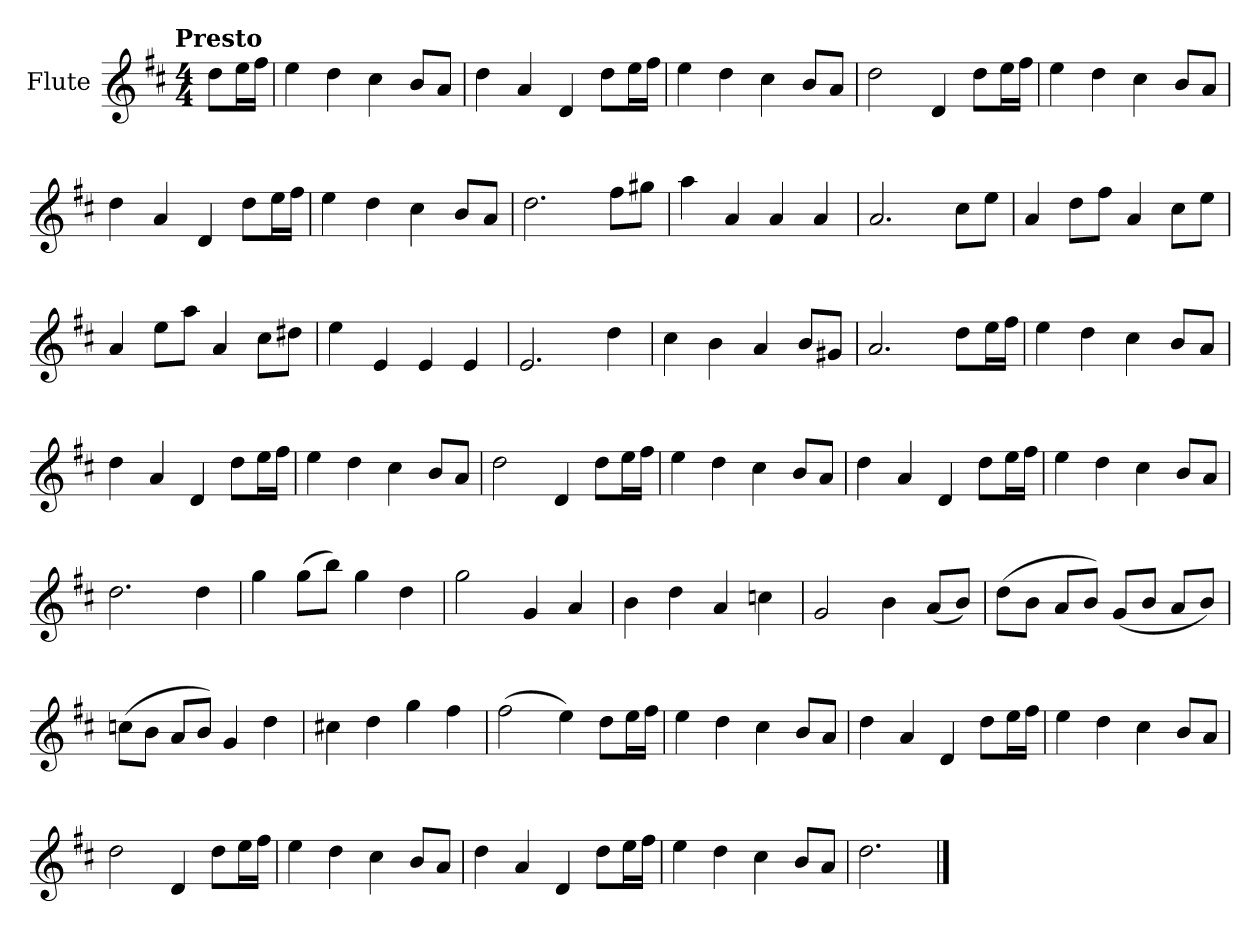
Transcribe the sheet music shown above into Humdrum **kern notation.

**kern
*part1
*staff1
*I"Flute
*I'Fl
*clefG2
*k[f#c#]
*D:
!!LO:TX:omd:t=Presto
*M4/4
*MM184
=
8dd\L
16ee\L
16ff#\JJ
=
4ee
4dd
4cc#
8b/L
8a/J
=
4dd
4a
4d
8dd\L
16ee\L
16ff#\JJ
=
4ee
4dd
4cc#
8b/L
8a/J
=
2dd
4d
8dd\L
16ee\L
16ff#\JJ
=
4ee
4dd
4cc#
8b/L
8a/J
=
4dd
4a
4d
8dd\L
16ee\L
16ff#\JJ
=
4ee
4dd
4cc#
8b/L
8a/J
=
2.dd
8ff#\L
8gg#X\J
=
4aa
4a
4a
4a
=
2.a
8cc#\L
8ee\J
=
4a
8dd\L
8ff#\J
4a
8cc#\L
8ee\J
=
4a
8ee\L
8aa\J
4a
8cc#\L
8dd#X\J
=
4ee
4e
4e
4e
=
2.e
4dd
=
4cc#
4b
4a
8b/L
8g#X/J
=
2.a
8dd\L
16ee\L
16ff#\JJ
=
4ee
4dd
4cc#
8b/L
8a/J
=
4dd
4a
4d
8dd\L
16ee\L
16ff#\JJ
=
4ee
4dd
4cc#
8b/L
8a/J
=
2dd
4d
8dd\L
16ee\L
16ff#\JJ
=
4ee
4dd
4cc#
8b/L
8a/J
=
4dd
4a
4d
8dd\L
16ee\L
16ff#\JJ
=
4ee
4dd
4cc#
8b/L
8a/J
=
2.dd
4dd
=
4gg
(8gg\L
8bb\J)
4gg
4dd
=
2gg
4g
4a
=
4b
4dd
4a
4ccn
=
2g
4b
(8a/L
8b/J)
=
(8dd\L
8b\J
8a/L
8b/J)
(8g/L
8b/J
8a/L
8b/J)
=
(8ccn\L
8b\J
8a/L
8b/J)
4g
4dd
=
4cc#X
4dd
4gg
4ff#
=
(2ff#
4ee)
8dd\L
16ee\L
16ff#\JJ
=
4ee
4dd
4cc#
8b/L
8a/J
=
4dd
4a
4d
8dd\L
16ee\L
16ff#\JJ
=
4ee
4dd
4cc#
8b/L
8a/J
=
2dd
4d
8dd\L
16ee\L
16ff#\JJ
=
4ee
4dd
4cc#
8b/L
8a/J
=
4dd
4a
4d
8dd\L
16ee\L
16ff#\JJ
=
4ee
4dd
4cc#
8b/L
8a/J
=
2.dd
==
*-
